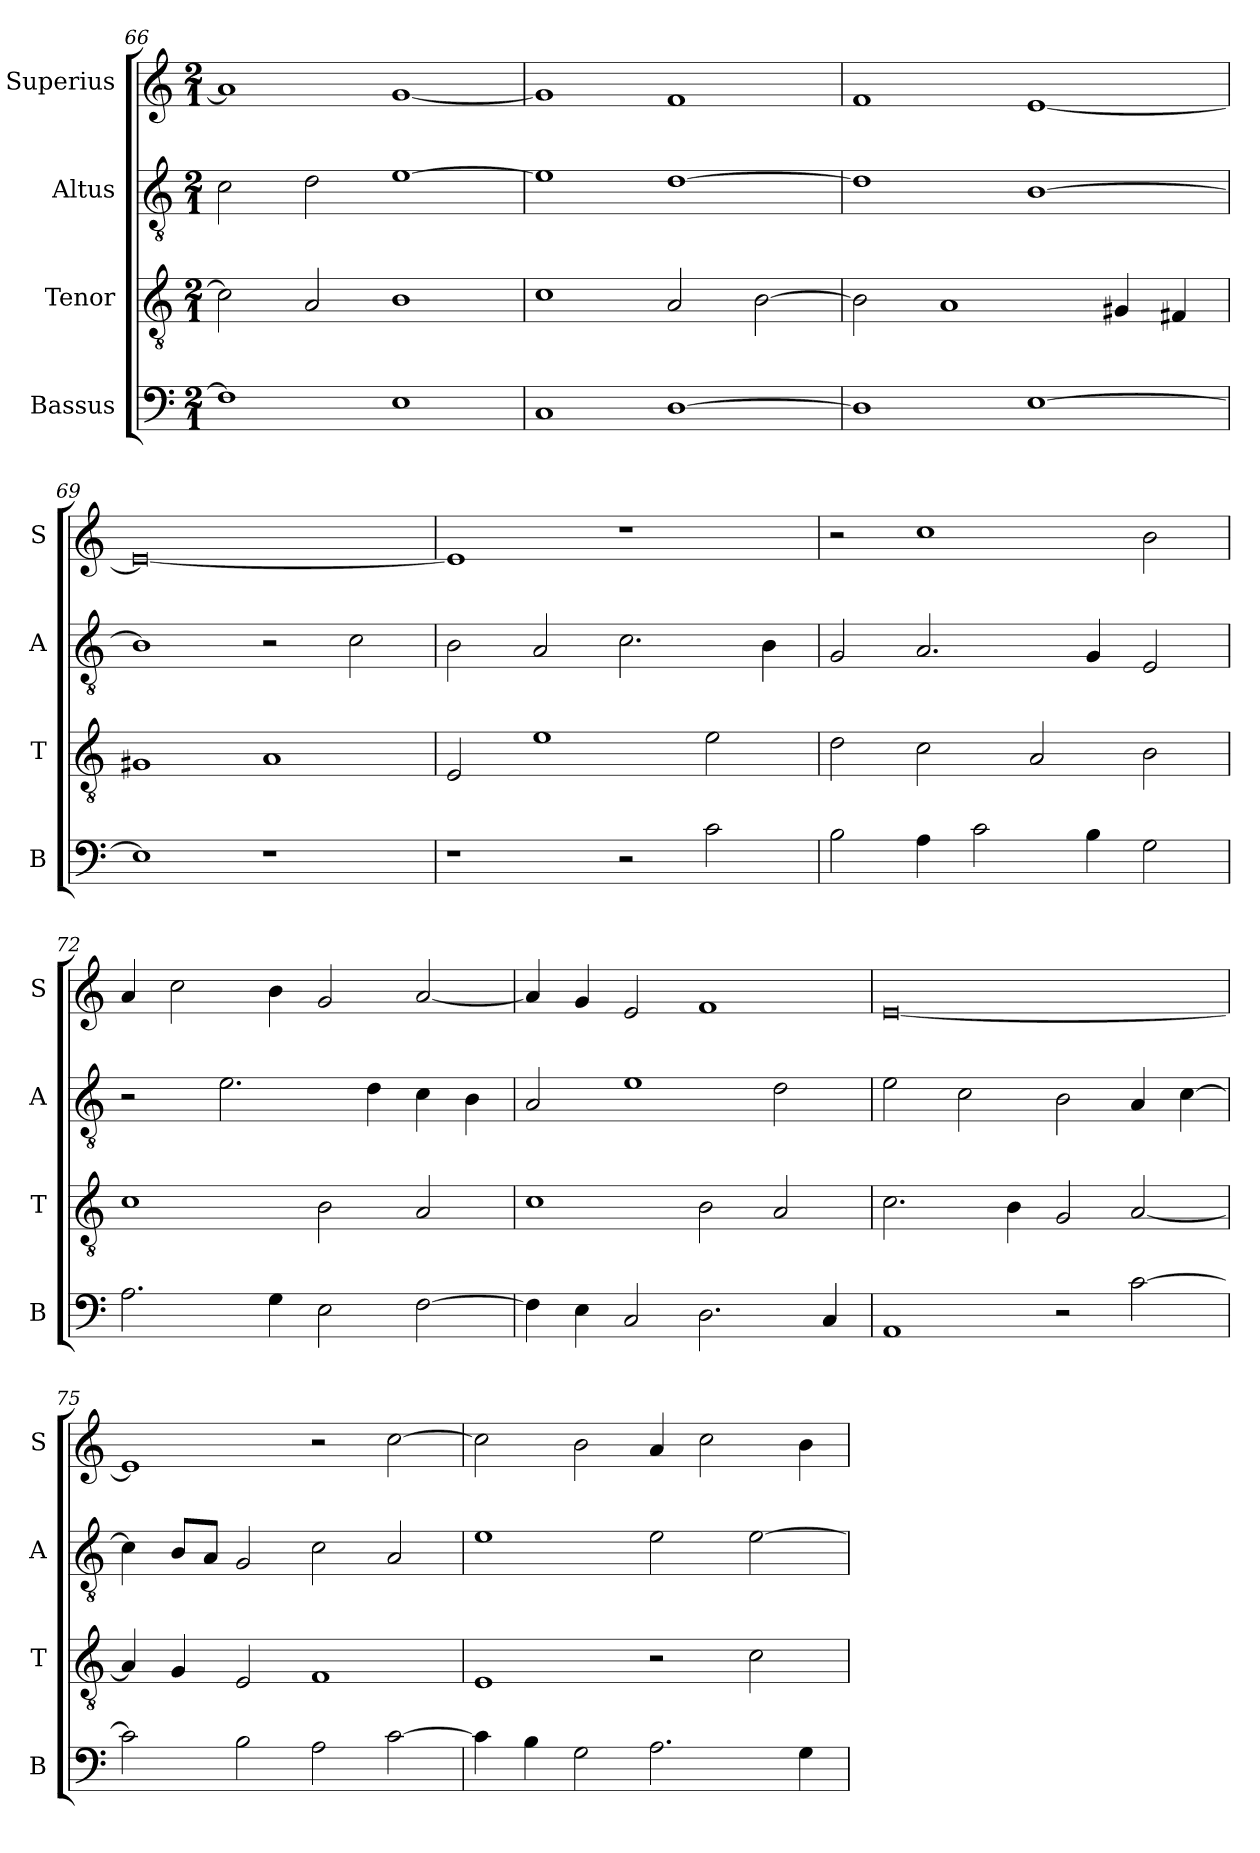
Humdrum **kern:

**kern	**kern	**kern	**kern
*part4	*part3	*part2	*part1
*staff4	*staff3	*staff2	*staff1
*I"Bassus	*I"Tenor	*I"Altus	*I"Superius
*I'B	*I'T	*I'A	*I'S
*clefF4	*clefGv2	*clefGv2	*clefG2
*k[]	*k[]	*k[]	*k[]
*C:	*C:	*C:	*C:
*M2/1	*M2/1	*M2/1	*M2/1
=66	=66	=66	=66
1F]	2c]	2c	1a]
.	2A	2d	.
1E	1B	[1e	[1g
=67	=67	=67	=67
1C	1c	1e]	1g]
[1D	2A	[1d	1f
.	[2B	.	.
=68	=68	=68	=68
1D]	2B]	1d]	1f
.	1A	.	.
[1E	.	[1B	[1e
.	4G#X	.	.
.	4F#X	.	.
=69	=69	=69	=69
1E]	1G#X	1B]	0e_
1r	1A	2r	.
.	.	2c	.
=70	=70	=70	=70
1r	2E	2B	1e]
.	1e	2A	.
2r	.	2.c	1r
2c	2e	.	.
.	.	4B	.
=71	=71	=71	=71
2B	2d	2G	2r
4A	2c	2.A	1cc
2c	.	.	.
.	2A	.	.
4B	.	4G	.
2G	2B	2E	2b
=72	=72	=72	=72
2.A	1c	2r	4a
.	.	.	2cc
.	.	2.e	.
4G	.	.	4b
2E	2B	.	2g
.	.	4d	.
[2F	2A	4c	[2a
.	.	4B	.
=73	=73	=73	=73
4F]	1c	2A	4a]
4E	.	.	4g
2C	.	1e	2e
2.D	2B	.	1f
.	2A	2d	.
4C	.	.	.
=74	=74	=74	=74
1AA	2.c	2e	[0e
.	.	2c	.
.	4B	.	.
2r	2G	2B	.
[2c	[2A	4A	.
.	.	[4c	.
=75	=75	=75	=75
2c]	4A]	4c]	1e]
.	4G	8BL	.
.	.	8AJ	.
2B	2E	2G	.
2A	1F	2c	2r
[2c	.	2A	[2cc
=76	=76	=76	=76
4c]	1E	1e	2cc]
4B	.	.	.
2G	.	.	2b
2.A	2r	2e	4a
.	.	.	2cc
.	2c	[2e	.
4G	.	.	4b
=	=	=	=
*-	*-	*-	*-
